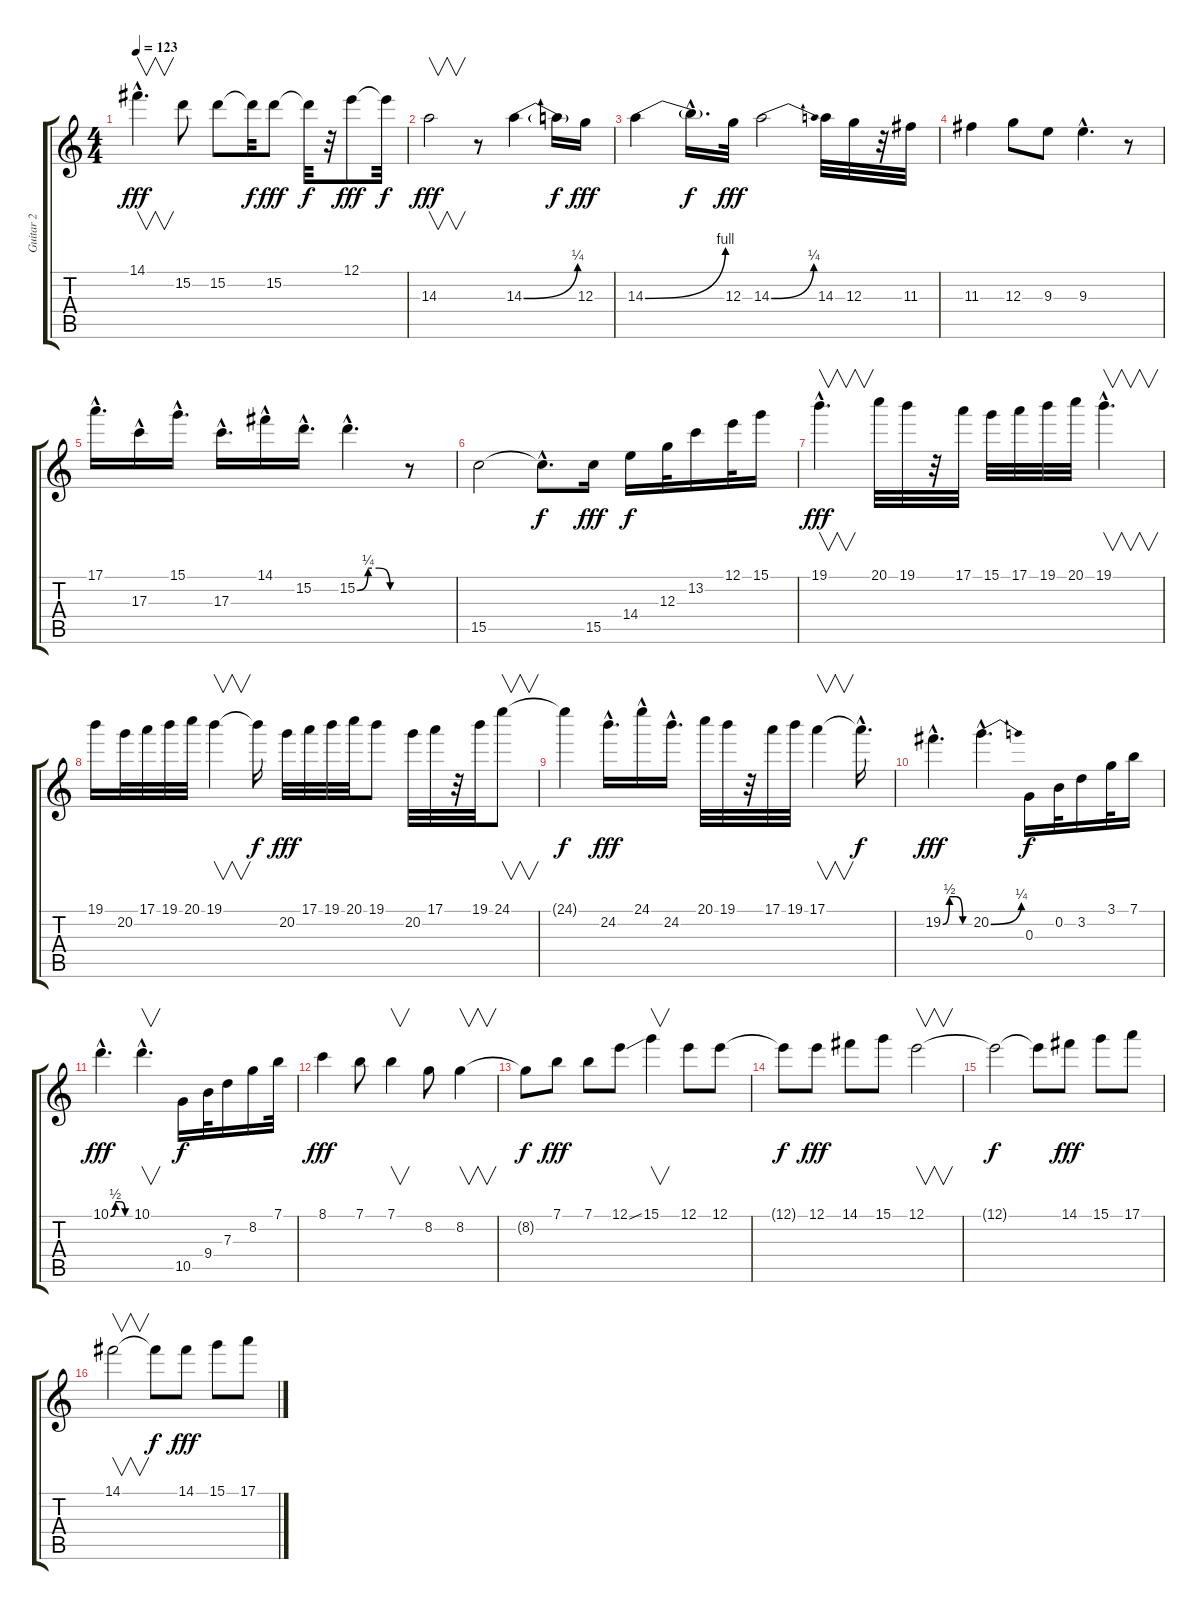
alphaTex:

\track ("Guitar 2" "Guitar 2") {instrument overdrivenguitar}
\staff {score tabs}
\tuning (E4 B3 G3 D3 A2 E2) {hide}
\ts (4 4)
\tempo 123
\clef g2
\ks c
14.1{hac}.4{v d dy fff} 15.2.8 15.2.8 15.2{t}.32{dy f} 15.2.8{dy fff} 15.2{t}.32{dy f} r.32 12.1.8{dy fff} 12.1{t}.32{dy f} |
14.3.2{v dy fff} r.8 14.3{be (bend 0 0 60 1)}.4 14.3{t}.16{dy f} 12.3.16{dy fff} |
14.3{be (bend 0 0 60 4)}.4 14.3{hac t}.16{d dy f} 12.3.32{dy fff} 14.3{be (bend 0 0 60 1)}.2 14.3.32 12.3.32 r.32 11.3.32 |
11.3.4 12.3.8 9.3.8 9.3{hac}.4{d} r.8 |
17.1{hac}.16{d} 17.3{hac}.16 15.1{hac}.16{d} 17.3{hac}.16{d} 14.1{hac}.16 15.2{hac}.16{d} 15.2{be (custom 0 0 15 1 30 1 45 0 60 0) hac}.4{d} r.8 |
15.5.2 15.5{hac t}.8{d dy f} 15.5.16{dy fff} 14.4.16{dy f} 12.3.32 13.2.16 12.1.32 15.1.16 |
19.1{hac}.4{v d dy fff} 20.1.32 19.1.32 r.32 17.1.32 15.1.32 17.1.32 19.1.32 20.1.32 19.1{hac}.4{v d} |
19.1.16 20.2.32 17.1.32 19.1.32 20.1.32 19.1.4{v} 19.1{t}.16{dy f} 20.2.32{dy fff} 17.1.32 19.1.32 20.1.32 19.1.8 20.2.32 17.1.32 r.32 19.1.32 24.1.8{v} |
24.1{t}.4{dy f} 24.2{hac}.16{d dy fff} 24.1{hac}.16 24.2{hac}.16{d} 20.1.32 19.1.32 r.32 17.1.32 19.1.32 17.1.4{v} 17.1{hac t}.16{d dy f} |
19.2{be (custom 0 0 15 2 30 2 45 0 60 0) hac}.4{d dy fff} 20.2{be (bend 0 0 60 1) hac}.4{d} 0.3.16{dy f} 0.2.32 3.2.16 3.1.32 7.1.16 |
10.1{be (custom 0 0 15 2 30 2 45 0 60 0) hac}.4{d dy fff} 10.1{hac}.4{v d} 10.5.16{dy f} 9.4.32 7.3.16 8.2.16 7.1.32 |
8.1.4{dy fff} 7.1.8 7.1.4{v} 8.2.8 8.2.4{v} |
8.2{t}.8{dy f} 7.1.8{dy fff} 7.1.8 12.1{ss}.8 15.1.4{v} 12.1.8 12.1.8 |
12.1{t}.8{dy f} 12.1.8{dy fff} 14.1.8 15.1.8 12.1.2{v} |
12.1{t}.2{dy f} 12.1{t}.8 14.1.8{dy fff} 15.1.8 17.1.8 |
14.1.2{v} 14.1{t}.8{dy f} 14.1.8{dy fff} 15.1.8 17.1.8
